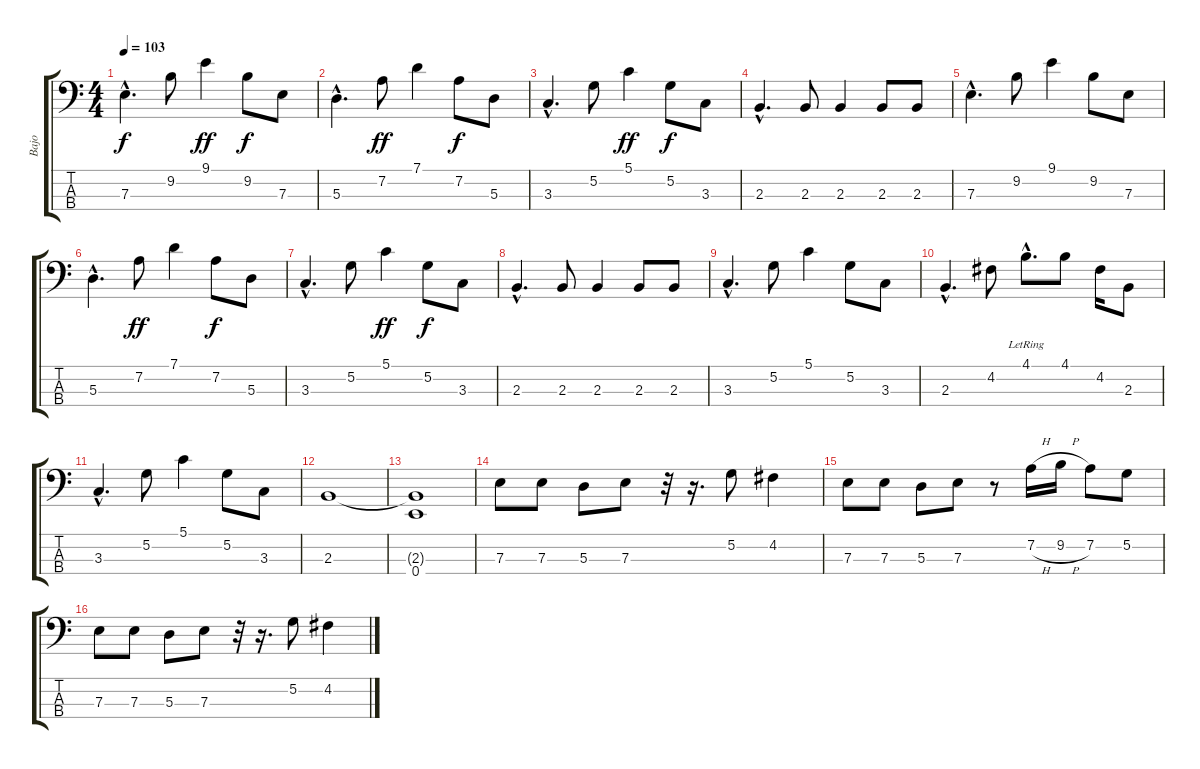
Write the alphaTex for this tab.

\track ("Bajo" "Bajo") {instrument electricbassfinger}
\staff {score tabs}
\tuning (G2 D2 A1 E1) {hide}
\ts (4 4)
\tempo 103
\clef f4
\ks c
7.3{hac}.4{d dy f} 9.2.8 9.1.4{dy ff} 9.2.8{dy f} 7.3.8 |
5.3{hac}.4{d} 7.2.8{dy ff} 7.1.4 7.2.8{dy f} 5.3.8 |
3.3{hac}.4{d} 5.2.8 5.1.4{dy ff} 5.2.8{dy f} 3.3.8 |
2.3{hac}.4{d} 2.3.8 2.3.4 2.3.8 2.3.8 |
7.3{hac}.4{d} 9.2.8 9.1.4 9.2.8 7.3.8 |
5.3{hac}.4{d} 7.2.8{dy ff} 7.1.4 7.2.8{dy f} 5.3.8 |
3.3{hac}.4{d} 5.2.8 5.1.4{dy ff} 5.2.8{dy f} 3.3.8 |
2.3{hac}.4{d} 2.3.8 2.3.4 2.3.8 2.3.8 |
3.3{hac}.4{d} 5.2.8 5.1.4 5.2.8 3.3.8 |
2.3{hac}.4{d} 4.2.8 4.1{hac lr}.8{d} 4.1.8 4.2.16 2.3.8 |
3.3{hac}.4{d} 5.2.8 5.1.4 5.2.8 3.3.8 |
2.3.1 |
(2.3{t} 0.4).1 |
7.3.8 7.3.8 5.3.8 7.3.8 r.32 r.16{d} 5.2.8 4.2.4 |
7.3.8 7.3.8 5.3.8 7.3.8 r.8 7.2{h}.16 9.2{h}.16 7.2.8 5.2.8 |
7.3.8 7.3.8 5.3.8 7.3.8 r.32 r.16{d} 5.2.8 4.2.4
